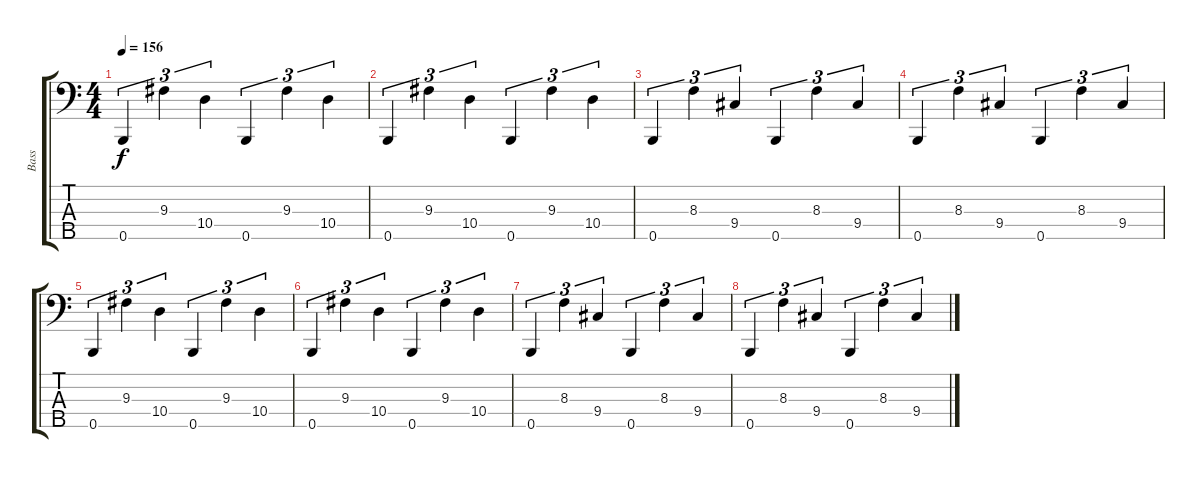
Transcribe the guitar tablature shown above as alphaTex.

\track ("Bass" "Bass") {instrument electricbassfinger}
\staff {score tabs}
\tuning (G2 D2 A1 E1 B0) {hide}
\ts (4 4)
\tempo 156
\clef f4
\ks c
0.5.4{tu (3 2) dy f} 9.3.4{tu (3 2)} 10.4.4{tu (3 2)} 0.5.4{tu (3 2)} 9.3.4{tu (3 2)} 10.4.4{tu (3 2)} |
0.5.4{tu (3 2)} 9.3.4{tu (3 2)} 10.4.4{tu (3 2)} 0.5.4{tu (3 2)} 9.3.4{tu (3 2)} 10.4.4{tu (3 2)} |
0.5.4{tu (3 2)} 8.3.4{tu (3 2)} 9.4.4{tu (3 2)} 0.5.4{tu (3 2)} 8.3.4{tu (3 2)} 9.4.4{tu (3 2)} |
0.5.4{tu (3 2)} 8.3.4{tu (3 2)} 9.4.4{tu (3 2)} 0.5.4{tu (3 2)} 8.3.4{tu (3 2)} 9.4.4{tu (3 2)} |
0.5.4{tu (3 2)} 9.3.4{tu (3 2)} 10.4.4{tu (3 2)} 0.5.4{tu (3 2)} 9.3.4{tu (3 2)} 10.4.4{tu (3 2)} |
0.5.4{tu (3 2)} 9.3.4{tu (3 2)} 10.4.4{tu (3 2)} 0.5.4{tu (3 2)} 9.3.4{tu (3 2)} 10.4.4{tu (3 2)} |
0.5.4{tu (3 2)} 8.3.4{tu (3 2)} 9.4.4{tu (3 2)} 0.5.4{tu (3 2)} 8.3.4{tu (3 2)} 9.4.4{tu (3 2)} |
0.5.4{tu (3 2)} 8.3.4{tu (3 2)} 9.4.4{tu (3 2)} 0.5.4{tu (3 2)} 8.3.4{tu (3 2)} 9.4.4{tu (3 2)}
